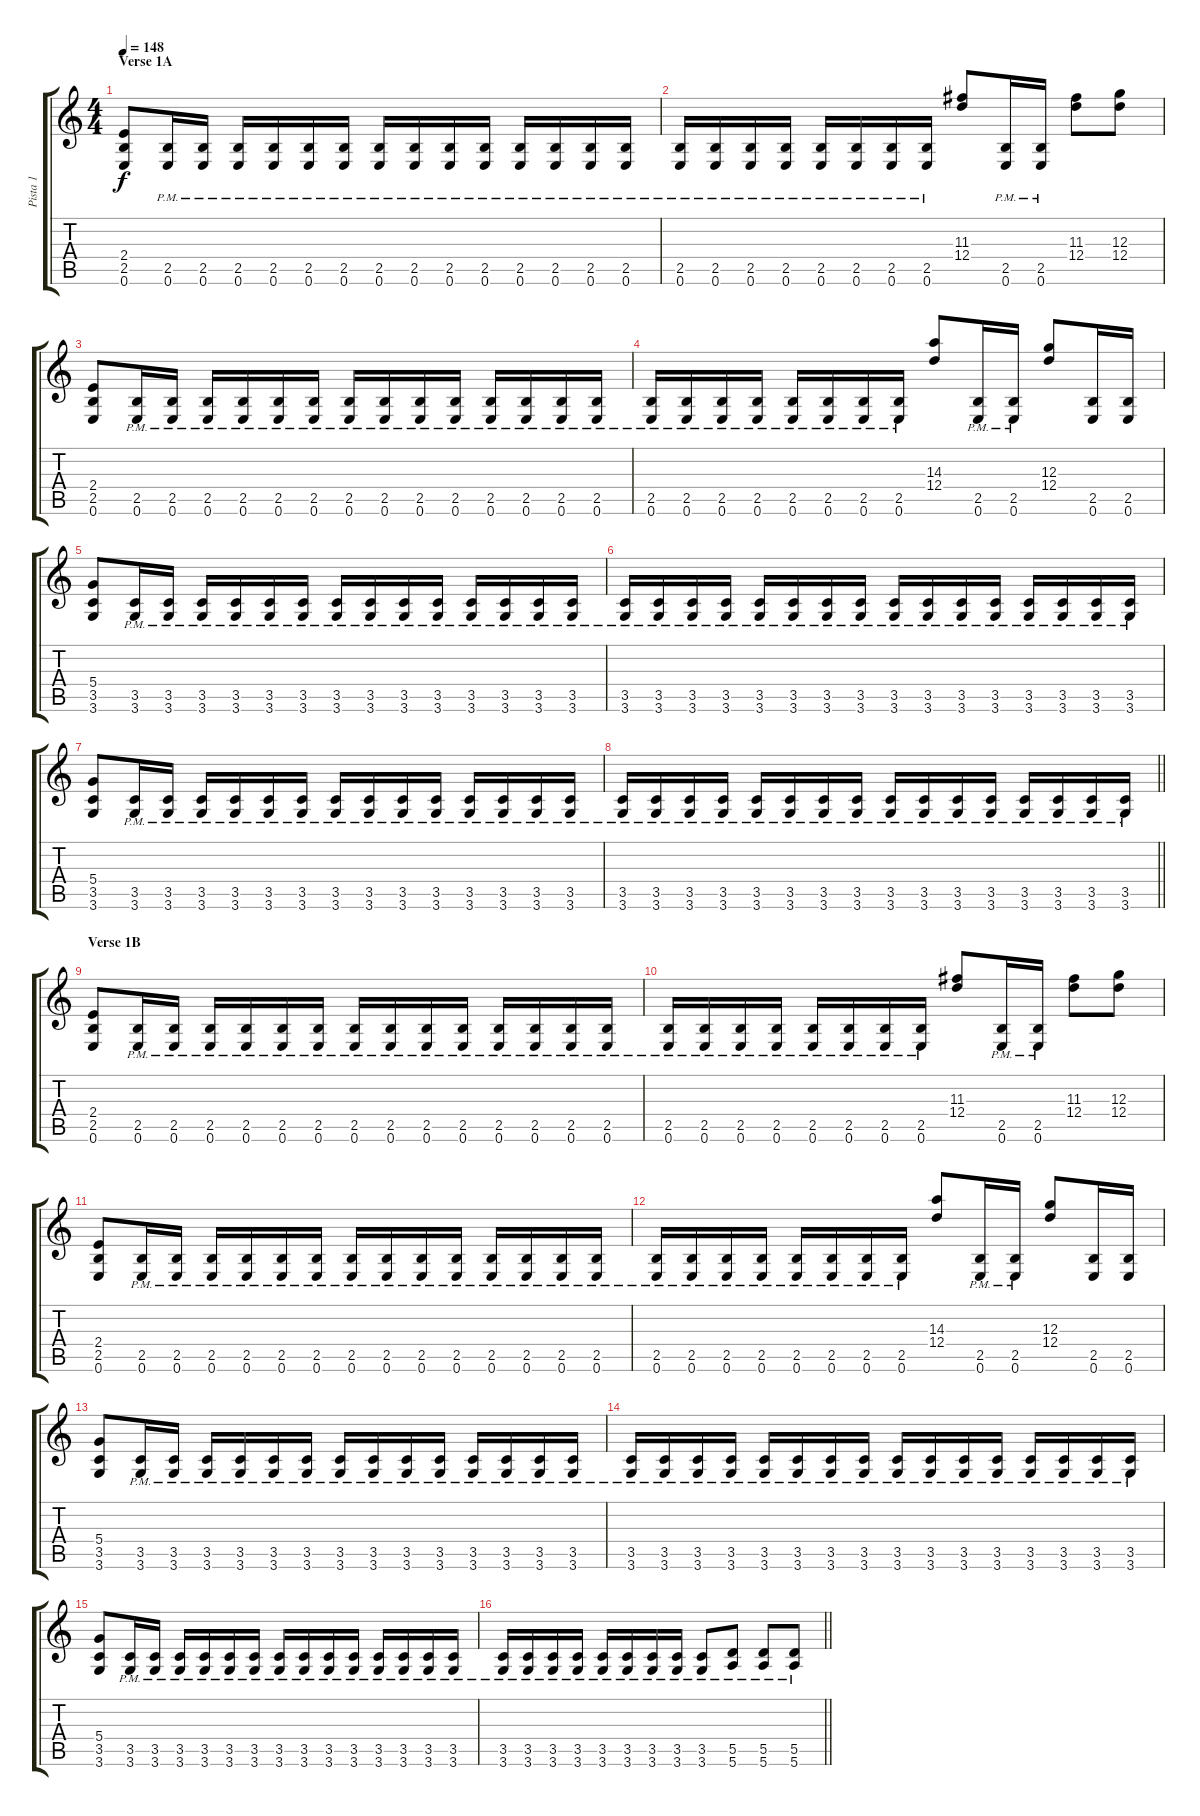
\track ("Pista 1" "Pista 1") {instrument overdrivenguitar}
\staff {score tabs}
\tuning (E4 B3 G3 D3 A2 E2) {hide}
\ts (4 4)
\section ("" "Verse 1A")
\tempo 148
\clef g2
\ks c
(2.4 2.5 0.6).8{dy f} (2.5{pm} 0.6{pm}).16 (2.5{pm} 0.6{pm}).16 (2.5{pm} 0.6{pm}).16 (2.5{pm} 0.6{pm}).16 (2.5{pm} 0.6{pm}).16 (2.5{pm} 0.6{pm}).16 (2.5{pm} 0.6{pm}).16 (2.5{pm} 0.6{pm}).16 (2.5{pm} 0.6{pm}).16 (2.5{pm} 0.6{pm}).16 (2.5{pm} 0.6{pm}).16 (2.5{pm} 0.6{pm}).16 (2.5{pm} 0.6{pm}).16 (2.5{pm} 0.6{pm}).16 |
(2.5{pm} 0.6{pm}).16 (2.5{pm} 0.6{pm}).16 (2.5{pm} 0.6{pm}).16 (2.5{pm} 0.6{pm}).16 (2.5{pm} 0.6{pm}).16 (2.5{pm} 0.6{pm}).16 (2.5{pm} 0.6{pm}).16 (2.5{pm} 0.6{pm}).16 (11.3 12.4).8 (2.5{pm} 0.6{pm}).16 (2.5{pm} 0.6{pm}).16 (11.3 12.4).8 (12.3 12.4).8 |
(2.4 2.5 0.6).8 (2.5{pm} 0.6{pm}).16 (2.5{pm} 0.6{pm}).16 (2.5{pm} 0.6{pm}).16 (2.5{pm} 0.6{pm}).16 (2.5{pm} 0.6{pm}).16 (2.5{pm} 0.6{pm}).16 (2.5{pm} 0.6{pm}).16 (2.5{pm} 0.6{pm}).16 (2.5{pm} 0.6{pm}).16 (2.5{pm} 0.6{pm}).16 (2.5{pm} 0.6{pm}).16 (2.5{pm} 0.6{pm}).16 (2.5{pm} 0.6{pm}).16 (2.5{pm} 0.6{pm}).16 |
(2.5{pm} 0.6{pm}).16 (2.5{pm} 0.6{pm}).16 (2.5{pm} 0.6{pm}).16 (2.5{pm} 0.6{pm}).16 (2.5{pm} 0.6{pm}).16 (2.5{pm} 0.6{pm}).16 (2.5{pm} 0.6{pm}).16 (2.5{pm} 0.6{pm}).16 (14.3 12.4).8 (2.5{pm} 0.6{pm}).16 (2.5{pm} 0.6{pm}).16 (12.3 12.4).8 (2.5 0.6).16 (2.5 0.6).16 |
(5.4 3.5 3.6).8 (3.5{pm} 3.6{pm}).16 (3.5{pm} 3.6{pm}).16 (3.5{pm} 3.6{pm}).16 (3.5{pm} 3.6{pm}).16 (3.5{pm} 3.6{pm}).16 (3.5{pm} 3.6{pm}).16 (3.5{pm} 3.6{pm}).16 (3.5{pm} 3.6{pm}).16 (3.5{pm} 3.6{pm}).16 (3.5{pm} 3.6{pm}).16 (3.5{pm} 3.6{pm}).16 (3.5{pm} 3.6{pm}).16 (3.5{pm} 3.6{pm}).16 (3.5{pm} 3.6{pm}).16 |
(3.5{pm} 3.6{pm}).16 (3.5{pm} 3.6{pm}).16 (3.5{pm} 3.6{pm}).16 (3.5{pm} 3.6{pm}).16 (3.5{pm} 3.6{pm}).16 (3.5{pm} 3.6{pm}).16 (3.5{pm} 3.6{pm}).16 (3.5{pm} 3.6{pm}).16 (3.5{pm} 3.6{pm}).16 (3.5{pm} 3.6{pm}).16 (3.5{pm} 3.6{pm}).16 (3.5{pm} 3.6{pm}).16 (3.5{pm} 3.6{pm}).16 (3.5{pm} 3.6{pm}).16 (3.5{pm} 3.6{pm}).16 (3.5{pm} 3.6{pm}).16 |
(5.4 3.5 3.6).8 (3.5{pm} 3.6{pm}).16 (3.5{pm} 3.6{pm}).16 (3.5{pm} 3.6{pm}).16 (3.5{pm} 3.6{pm}).16 (3.5{pm} 3.6{pm}).16 (3.5{pm} 3.6{pm}).16 (3.5{pm} 3.6{pm}).16 (3.5{pm} 3.6{pm}).16 (3.5{pm} 3.6{pm}).16 (3.5{pm} 3.6{pm}).16 (3.5{pm} 3.6{pm}).16 (3.5{pm} 3.6{pm}).16 (3.5{pm} 3.6{pm}).16 (3.5{pm} 3.6{pm}).16 |
\barLineRight lightlight
(3.5{pm} 3.6{pm}).16 (3.5{pm} 3.6{pm}).16 (3.5{pm} 3.6{pm}).16 (3.5{pm} 3.6{pm}).16 (3.5{pm} 3.6{pm}).16 (3.5{pm} 3.6{pm}).16 (3.5{pm} 3.6{pm}).16 (3.5{pm} 3.6{pm}).16 (3.5{pm} 3.6{pm}).16 (3.5{pm} 3.6{pm}).16 (3.5{pm} 3.6{pm}).16 (3.5{pm} 3.6{pm}).16 (3.5{pm} 3.6{pm}).16 (3.5{pm} 3.6{pm}).16 (3.5{pm} 3.6{pm}).16 (3.5{pm} 3.6{pm}).16 |
\section ("" "Verse 1B")
(2.4 2.5 0.6).8 (2.5{pm} 0.6{pm}).16 (2.5{pm} 0.6{pm}).16 (2.5{pm} 0.6{pm}).16 (2.5{pm} 0.6{pm}).16 (2.5{pm} 0.6{pm}).16 (2.5{pm} 0.6{pm}).16 (2.5{pm} 0.6{pm}).16 (2.5{pm} 0.6{pm}).16 (2.5{pm} 0.6{pm}).16 (2.5{pm} 0.6{pm}).16 (2.5{pm} 0.6{pm}).16 (2.5{pm} 0.6{pm}).16 (2.5{pm} 0.6{pm}).16 (2.5{pm} 0.6{pm}).16 |
(2.5{pm} 0.6{pm}).16 (2.5{pm} 0.6{pm}).16 (2.5{pm} 0.6{pm}).16 (2.5{pm} 0.6{pm}).16 (2.5{pm} 0.6{pm}).16 (2.5{pm} 0.6{pm}).16 (2.5{pm} 0.6{pm}).16 (2.5{pm} 0.6{pm}).16 (11.3 12.4).8 (2.5{pm} 0.6{pm}).16 (2.5{pm} 0.6{pm}).16 (11.3 12.4).8 (12.3 12.4).8 |
(2.4 2.5 0.6).8 (2.5{pm} 0.6{pm}).16 (2.5{pm} 0.6{pm}).16 (2.5{pm} 0.6{pm}).16 (2.5{pm} 0.6{pm}).16 (2.5{pm} 0.6{pm}).16 (2.5{pm} 0.6{pm}).16 (2.5{pm} 0.6{pm}).16 (2.5{pm} 0.6{pm}).16 (2.5{pm} 0.6{pm}).16 (2.5{pm} 0.6{pm}).16 (2.5{pm} 0.6{pm}).16 (2.5{pm} 0.6{pm}).16 (2.5{pm} 0.6{pm}).16 (2.5{pm} 0.6{pm}).16 |
(2.5{pm} 0.6{pm}).16 (2.5{pm} 0.6{pm}).16 (2.5{pm} 0.6{pm}).16 (2.5{pm} 0.6{pm}).16 (2.5{pm} 0.6{pm}).16 (2.5{pm} 0.6{pm}).16 (2.5{pm} 0.6{pm}).16 (2.5{pm} 0.6{pm}).16 (14.3 12.4).8 (2.5{pm} 0.6{pm}).16 (2.5{pm} 0.6{pm}).16 (12.3 12.4).8 (2.5 0.6).16 (2.5 0.6).16 |
(5.4 3.5 3.6).8 (3.5{pm} 3.6{pm}).16 (3.5{pm} 3.6{pm}).16 (3.5{pm} 3.6{pm}).16 (3.5{pm} 3.6{pm}).16 (3.5{pm} 3.6{pm}).16 (3.5{pm} 3.6{pm}).16 (3.5{pm} 3.6{pm}).16 (3.5{pm} 3.6{pm}).16 (3.5{pm} 3.6{pm}).16 (3.5{pm} 3.6{pm}).16 (3.5{pm} 3.6{pm}).16 (3.5{pm} 3.6{pm}).16 (3.5{pm} 3.6{pm}).16 (3.5{pm} 3.6{pm}).16 |
(3.5{pm} 3.6{pm}).16 (3.5{pm} 3.6{pm}).16 (3.5{pm} 3.6{pm}).16 (3.5{pm} 3.6{pm}).16 (3.5{pm} 3.6{pm}).16 (3.5{pm} 3.6{pm}).16 (3.5{pm} 3.6{pm}).16 (3.5{pm} 3.6{pm}).16 (3.5{pm} 3.6{pm}).16 (3.5{pm} 3.6{pm}).16 (3.5{pm} 3.6{pm}).16 (3.5{pm} 3.6{pm}).16 (3.5{pm} 3.6{pm}).16 (3.5{pm} 3.6{pm}).16 (3.5{pm} 3.6{pm}).16 (3.5{pm} 3.6{pm}).16 |
(5.4 3.5 3.6).8 (3.5{pm} 3.6{pm}).16 (3.5{pm} 3.6{pm}).16 (3.5{pm} 3.6{pm}).16 (3.5{pm} 3.6{pm}).16 (3.5{pm} 3.6{pm}).16 (3.5{pm} 3.6{pm}).16 (3.5{pm} 3.6{pm}).16 (3.5{pm} 3.6{pm}).16 (3.5{pm} 3.6{pm}).16 (3.5{pm} 3.6{pm}).16 (3.5{pm} 3.6{pm}).16 (3.5{pm} 3.6{pm}).16 (3.5{pm} 3.6{pm}).16 (3.5{pm} 3.6{pm}).16 |
\barLineRight lightlight
(3.5{pm} 3.6{pm}).16 (3.5{pm} 3.6{pm}).16 (3.5{pm} 3.6{pm}).16 (3.5{pm} 3.6{pm}).16 (3.5{pm} 3.6{pm}).16 (3.5{pm} 3.6{pm}).16 (3.5{pm} 3.6{pm}).16 (3.5{pm} 3.6{pm}).16 (3.5{pm} 3.6{pm}).8 (5.5{pm} 5.6{pm}).8 (5.5{pm} 5.6{pm}).8 (5.5{pm} 5.6{pm}).8
